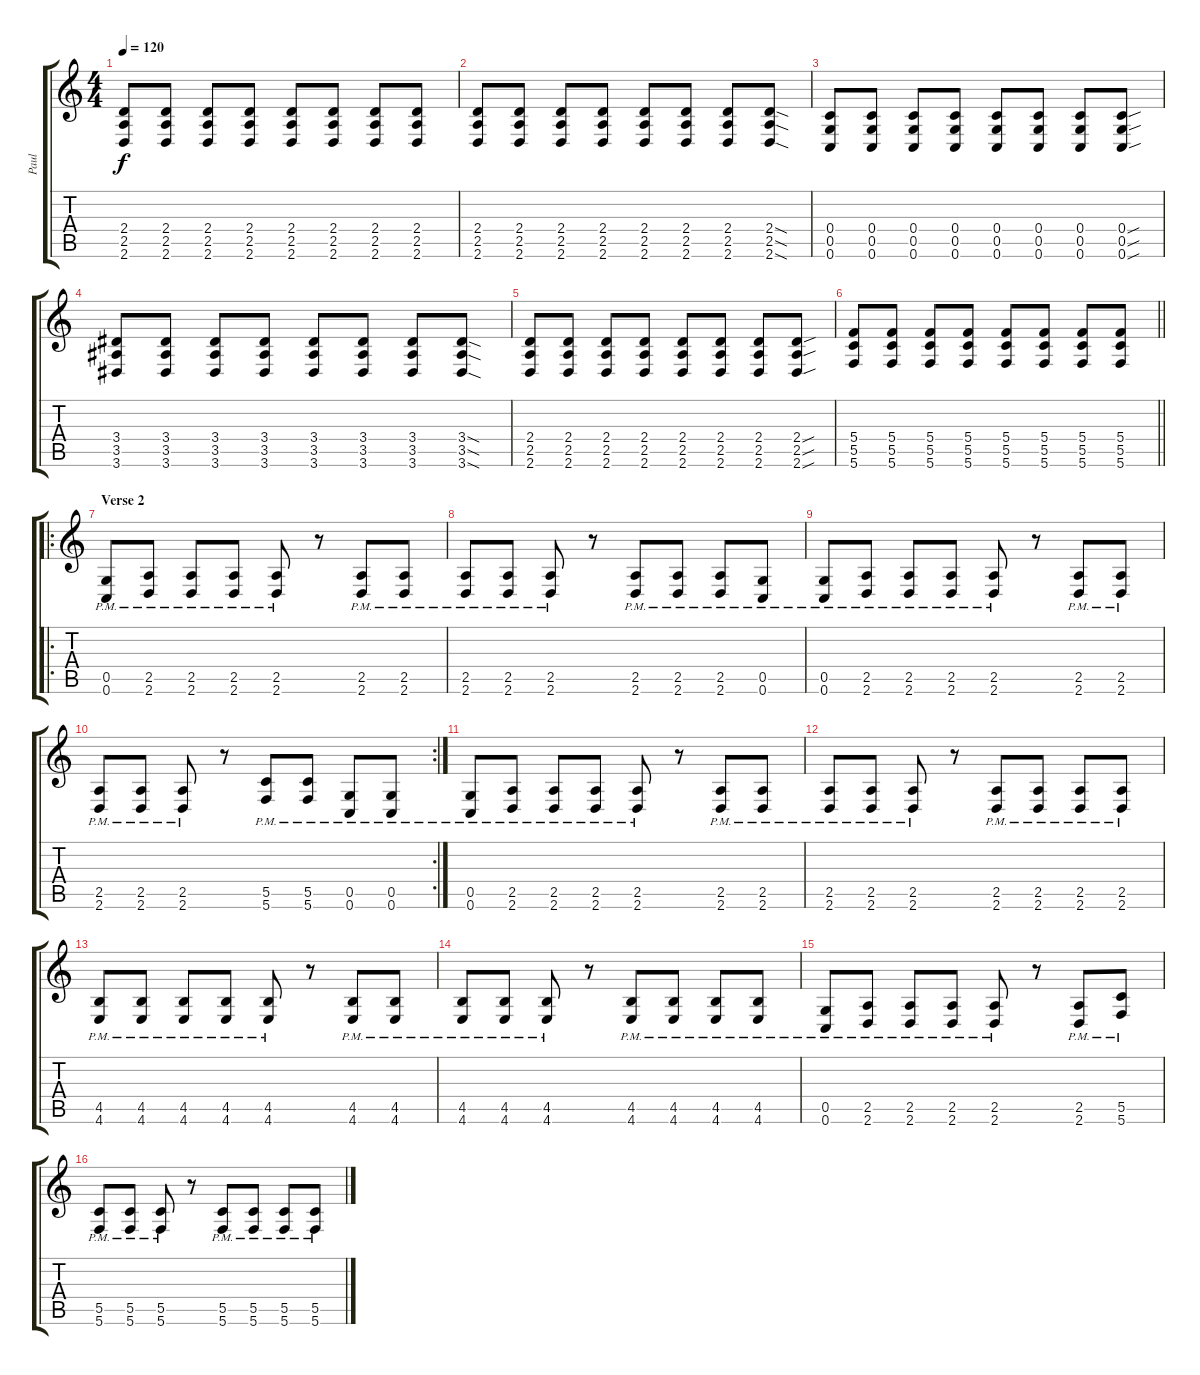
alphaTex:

\track ("Paul" "Paul") {instrument overdrivenguitar}
\staff {score tabs}
\tuning (D4 A3 F3 C3 G2 C2) {hide}
\ts (4 4)
\tempo 120
\clef g2
\ks c
(2.4 2.5 2.6).8{dy f} (2.4 2.5 2.6).8 (2.4 2.5 2.6).8 (2.4 2.5 2.6).8 (2.4 2.5 2.6).8 (2.4 2.5 2.6).8 (2.4 2.5 2.6).8 (2.4 2.5 2.6).8 |
(2.4 2.5 2.6).8 (2.4 2.5 2.6).8 (2.4 2.5 2.6).8 (2.4 2.5 2.6).8 (2.4 2.5 2.6).8 (2.4 2.5 2.6).8 (2.4 2.5 2.6).8 (2.4{sod} 2.5{sod} 2.6{sod}).8 |
(0.4 0.5 0.6).8 (0.4 0.5 0.6).8 (0.4 0.5 0.6).8 (0.4 0.5 0.6).8 (0.4 0.5 0.6).8 (0.4 0.5 0.6).8 (0.4 0.5 0.6).8 (0.4{sou} 0.5{sou} 0.6{sou}).8 |
(3.4 3.5 3.6).8 (3.4 3.5 3.6).8 (3.4 3.5 3.6).8 (3.4 3.5 3.6).8 (3.4 3.5 3.6).8 (3.4 3.5 3.6).8 (3.4 3.5 3.6).8 (3.4{sod} 3.5{sod} 3.6{sod}).8 |
(2.4 2.5 2.6).8 (2.4 2.5 2.6).8 (2.4 2.5 2.6).8 (2.4 2.5 2.6).8 (2.4 2.5 2.6).8 (2.4 2.5 2.6).8 (2.4 2.5 2.6).8 (2.4{sou} 2.5{sou} 2.6{sou}).8 |
\barLineRight lightlight
(5.4 5.5 5.6).8 (5.4 5.5 5.6).8 (5.4 5.5 5.6).8 (5.4 5.5 5.6).8 (5.4 5.5 5.6).8 (5.4 5.5 5.6).8 (5.4 5.5 5.6).8 (5.4 5.5 5.6).8 |
\ro
\section ("" "Verse 2")
(0.5{pm} 0.6{pm}).8 (2.5{pm} 2.6{pm}).8 (2.5{pm} 2.6{pm}).8 (2.5{pm} 2.6{pm}).8 (2.5{pm} 2.6{pm}).8 r.8 (2.5{pm} 2.6{pm}).8 (2.5{pm} 2.6{pm}).8 |
(2.5{pm} 2.6{pm}).8 (2.5{pm} 2.6{pm}).8 (2.5{pm} 2.6{pm}).8 r.8 (2.5{pm} 2.6{pm}).8 (2.5{pm} 2.6{pm}).8 (2.5{pm} 2.6{pm}).8 (0.5{pm} 0.6{pm}).8 |
(0.5{pm} 0.6{pm}).8 (2.5{pm} 2.6{pm}).8 (2.5{pm} 2.6{pm}).8 (2.5{pm} 2.6{pm}).8 (2.5{pm} 2.6{pm}).8 r.8 (2.5{pm} 2.6{pm}).8 (2.5{pm} 2.6{pm}).8 |
\rc 2
(2.5{pm} 2.6{pm}).8 (2.5{pm} 2.6{pm}).8 (2.5{pm} 2.6{pm}).8 r.8 (5.5{pm} 5.6{pm}).8 (5.5{pm} 5.6{pm}).8 (0.5{pm} 0.6{pm}).8 (0.5{pm} 0.6{pm}).8 |
(0.5{pm} 0.6{pm}).8 (2.5{pm} 2.6{pm}).8 (2.5{pm} 2.6{pm}).8 (2.5{pm} 2.6{pm}).8 (2.5{pm} 2.6{pm}).8 r.8 (2.5{pm} 2.6{pm}).8 (2.5{pm} 2.6{pm}).8 |
(2.5{pm} 2.6{pm}).8 (2.5{pm} 2.6{pm}).8 (2.5{pm} 2.6{pm}).8 r.8 (2.5{pm} 2.6{pm}).8 (2.5{pm} 2.6{pm}).8 (2.5{pm} 2.6{pm}).8 (2.5{pm} 2.6{pm}).8 |
(4.5{pm} 4.6{pm}).8 (4.5{pm} 4.6{pm}).8 (4.5{pm} 4.6{pm}).8 (4.5{pm} 4.6{pm}).8 (4.5{pm} 4.6{pm}).8 r.8 (4.5{pm} 4.6{pm}).8 (4.5{pm} 4.6{pm}).8 |
(4.5{pm} 4.6{pm}).8 (4.5{pm} 4.6{pm}).8 (4.5{pm} 4.6{pm}).8 r.8 (4.5{pm} 4.6{pm}).8 (4.5{pm} 4.6{pm}).8 (4.5{pm} 4.6{pm}).8 (4.5{pm} 4.6{pm}).8 |
(0.5{pm} 0.6{pm}).8 (2.5{pm} 2.6{pm}).8 (2.5{pm} 2.6{pm}).8 (2.5{pm} 2.6{pm}).8 (2.5{pm} 2.6{pm}).8 r.8 (2.5{pm} 2.6{pm}).8 (5.5{pm} 5.6{pm}).8 |
(5.5{pm} 5.6{pm}).8 (5.5{pm} 5.6{pm}).8 (5.5{pm} 5.6{pm}).8 r.8 (5.5{pm} 5.6{pm}).8 (5.5{pm} 5.6{pm}).8 (5.5{pm} 5.6{pm}).8 (5.5{pm} 5.6{pm}).8
